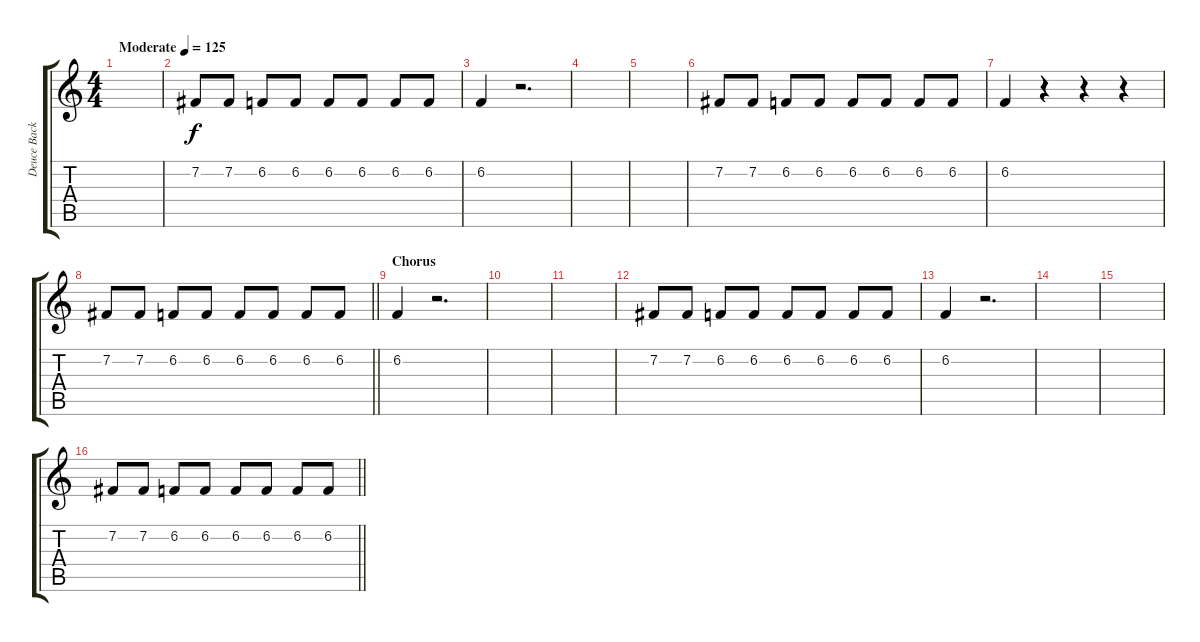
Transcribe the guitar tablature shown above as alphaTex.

\track ("Deuce Backing Vocals" "Deuce Back") {instrument clarinet}
\staff {score tabs}
\tuning (E4 B3 G3 D3 A2 E2) {hide}
\ts (4 4)
\tempo (125 "Moderate")
\clef g2
\ks c
|
7.2.8 7.2.8 6.2.8 6.2.8 6.2.8 6.2.8 6.2.8 6.2.8 |
6.2.4 r.2{d} |
|
|
7.2.8 7.2.8 6.2.8 6.2.8 6.2.8 6.2.8 6.2.8 6.2.8 |
6.2.4 r.4 r.4 r.4 |
\barLineRight lightlight
7.2.8 7.2.8 6.2.8 6.2.8 6.2.8 6.2.8 6.2.8 6.2.8 |
\section ("" "Chorus")
6.2.4 r.2{d} |
|
|
7.2.8 7.2.8 6.2.8 6.2.8 6.2.8 6.2.8 6.2.8 6.2.8 |
6.2.4 r.2{d} |
|
|
\barLineRight lightlight
7.2.8 7.2.8 6.2.8 6.2.8 6.2.8 6.2.8 6.2.8 6.2.8
